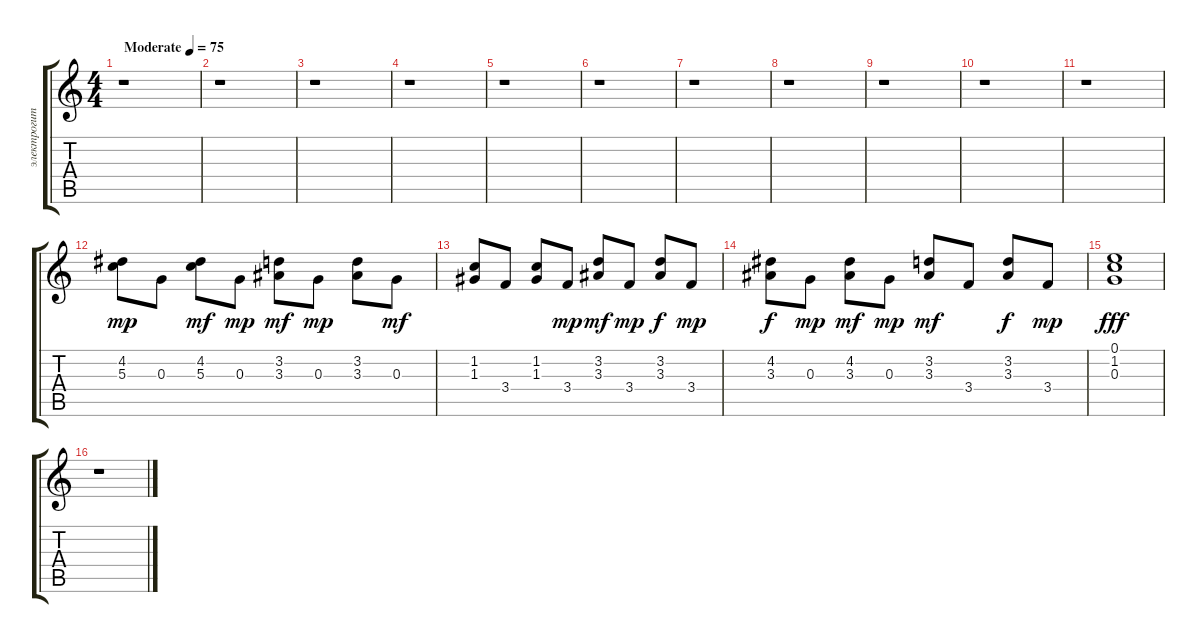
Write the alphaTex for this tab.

\track ("электрогитара 2" "электрогит") {instrument distortionguitar}
\staff {score tabs}
\tuning (E4 B3 G3 D3 A2 E2) {hide}
\ts (4 4)
\tempo (75 "Moderate")
\clef g2
\ks c
r.1{dy mp instrument distortionguitar} |
r.1 |
r.1 |
r.1 |
r.1 |
r.1 |
r.1 |
r.1 |
r.1 |
r.1 |
r.1 |
(4.2 5.3).8 0.3.8 (4.2 5.3).8{dy mf} 0.3.8{dy mp} (3.2 3.3).8{dy mf} 0.3.8{dy mp} (3.2 3.3).8 0.3.8{dy mf} |
(1.2 1.3).8 3.4.8 (1.2 1.3).8 3.4.8{dy mp} (3.2 3.3).8{dy mf} 3.4.8{dy mp} (3.2 3.3).8{dy f} 3.4.8{dy mp} |
(4.2 3.3).8{dy f} 0.3.8{dy mp} (4.2 3.3).8{dy mf} 0.3.8{dy mp} (3.2 3.3).8{dy mf} 3.4.8 (3.2 3.3).8{dy f} 3.4.8{dy mp} |
(0.1 1.2 0.3).1{dy fff} |
r.1
